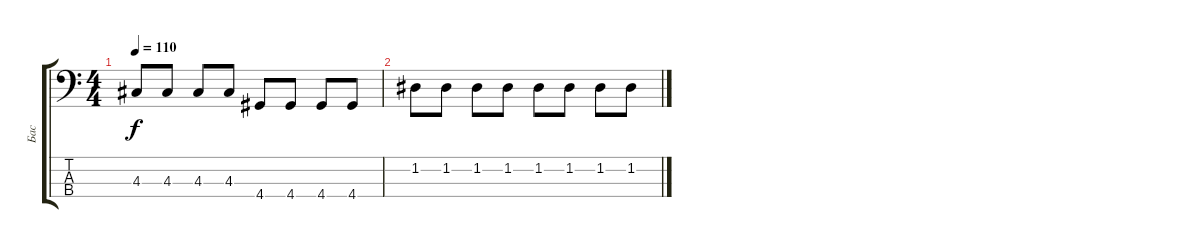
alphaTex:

\track ("Бас" "Бас") {instrument electricbassfinger}
\staff {score tabs}
\tuning (G2 D2 A1 E1) {hide}
\ts (4 4)
\tempo 110
\clef f4
\ks c
4.3.8{dy f} 4.3.8 4.3.8 4.3.8 4.4.8 4.4.8 4.4.8 4.4.8 |
1.2.8 1.2.8 1.2.8 1.2.8 1.2.8 1.2.8 1.2.8 1.2.8
